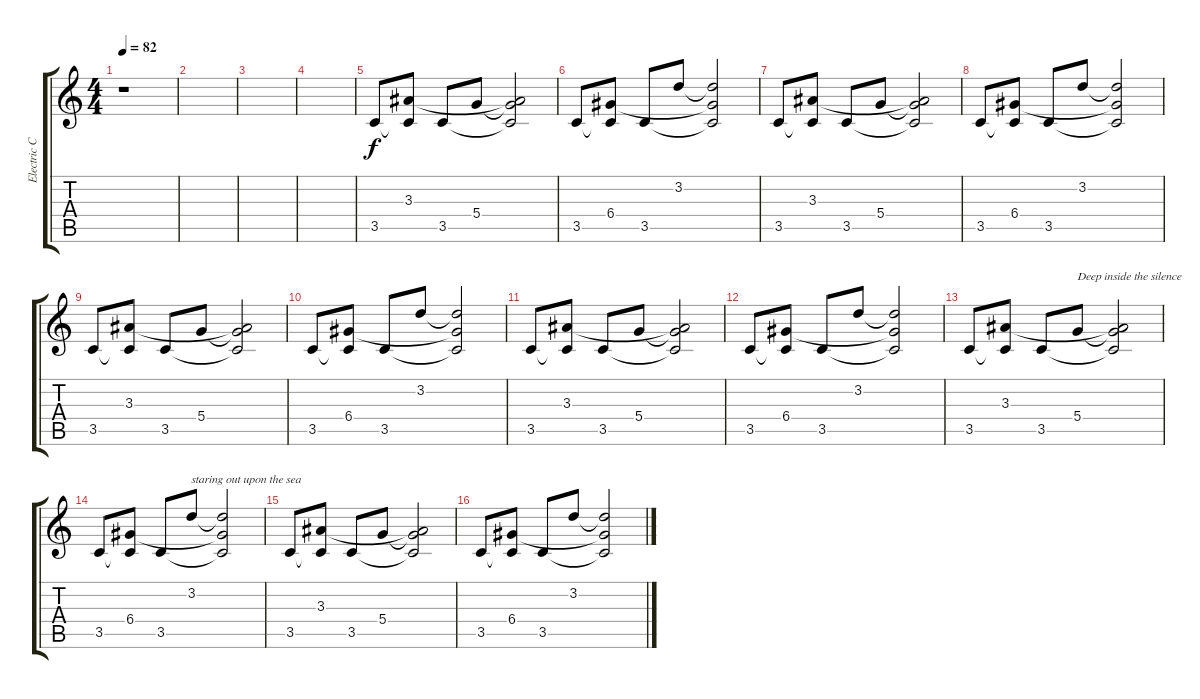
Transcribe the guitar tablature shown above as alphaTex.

\track ("Electric Clean" "Electric C") {instrument acousticguitarsteel}
\staff {score tabs}
\tuning (E4 B3 G3 D3 A2 E2) {hide}
\ts (4 4)
\tempo 82
\clef g2
\ks c
r.1{dy f instrument acousticguitarsteel} |
|
|
|
3.5.8 (3.3 3.5{t}).8 3.5.8 5.4.8 (3.3{t} 5.4{t} 3.5{t}).2 |
3.5.8 (6.4 3.5{t}).8 3.5.8 3.2.8 (3.2{t} 6.4{t} 3.5{t}).2 |
3.5.8 (3.3 3.5{t}).8 3.5.8 5.4.8 (3.3{t} 5.4{t} 3.5{t}).2 |
3.5.8 (6.4 3.5{t}).8 3.5.8 3.2.8 (3.2{t} 6.4{t} 3.5{t}).2 |
3.5.8 (3.3 3.5{t}).8 3.5.8 5.4.8 (3.3{t} 5.4{t} 3.5{t}).2 |
3.5.8 (6.4 3.5{t}).8 3.5.8 3.2.8 (3.2{t} 6.4{t} 3.5{t}).2 |
3.5.8 (3.3 3.5{t}).8 3.5.8 5.4.8 (3.3{t} 5.4{t} 3.5{t}).2 |
3.5.8 (6.4 3.5{t}).8 3.5.8 3.2.8 (3.2{t} 6.4{t} 3.5{t}).2 |
3.5.8 (3.3 3.5{t}).8 3.5.8 5.4.8{txt "Deep inside the silence"} (3.3{t} 5.4{t} 3.5{t}).2 |
3.5.8 (6.4 3.5{t}).8 3.5.8 3.2.8{txt "staring out upon the sea"} (3.2{t} 6.4{t} 3.5{t}).2 |
3.5.8 (3.3 3.5{t}).8 3.5.8 5.4.8 (3.3{t} 5.4{t} 3.5{t}).2 |
3.5.8 (6.4 3.5{t}).8 3.5.8 3.2.8 (3.2{t} 6.4{t} 3.5{t}).2
